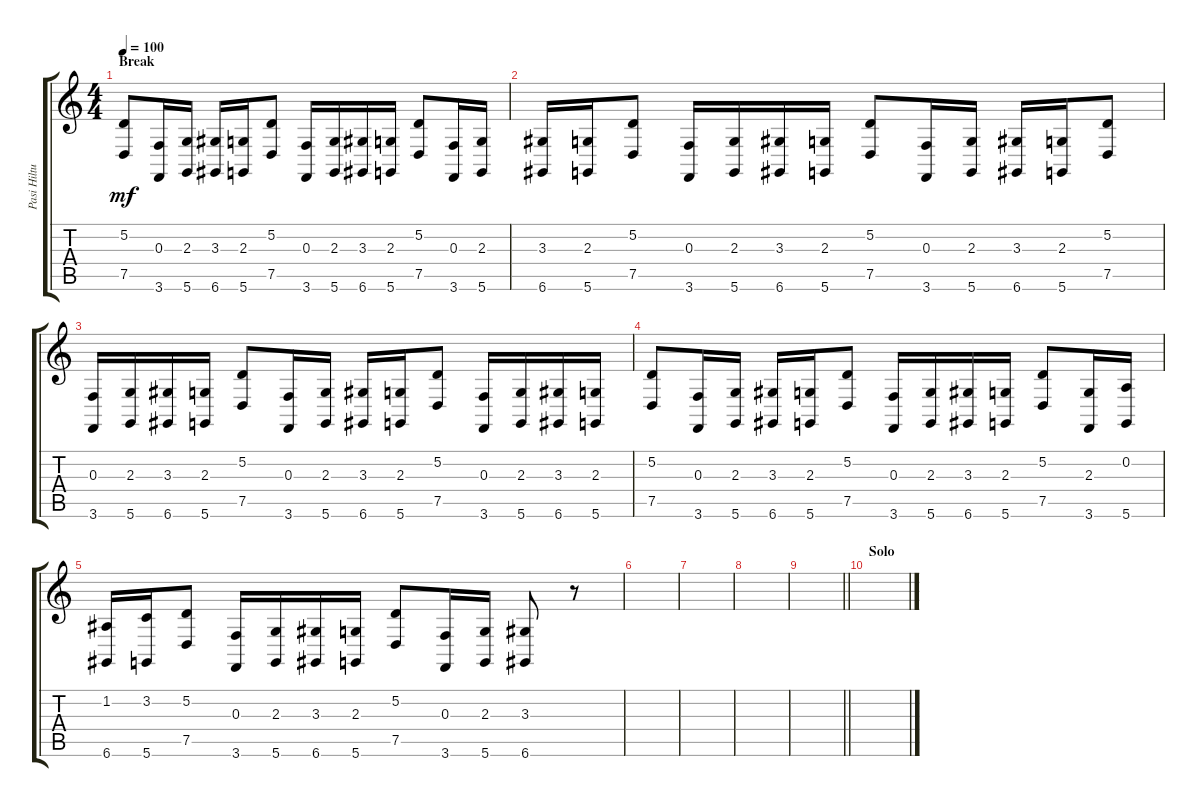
\track ("Pasi Hiltula" "Pasi Hiltu") {instrument pad1newage}
\staff {score tabs}
\tuning (D4 A3 F3 C3 G2 D2) {hide}
\ts (4 4)
\section ("" "Break")
\tempo 100
\clef g2
\ks c
(5.2 7.5).8{dy mf instrument stringensemble1} (0.3 3.6).16 (2.3 5.6).16 (3.3 6.6).16 (2.3 5.6).16 (5.2 7.5).8 (0.3 3.6).16 (2.3 5.6).16 (3.3 6.6).16 (2.3 5.6).16 (5.2 7.5).8 (0.3 3.6).16 (2.3 5.6).16 |
(3.3 6.6).16 (2.3 5.6).16 (5.2 7.5).8 (0.3 3.6).16 (2.3 5.6).16 (3.3 6.6).16 (2.3 5.6).16 (5.2 7.5).8 (0.3 3.6).16 (2.3 5.6).16 (3.3 6.6).16 (2.3 5.6).16 (5.2 7.5).8 |
(0.3 3.6).16 (2.3 5.6).16 (3.3 6.6).16 (2.3 5.6).16 (5.2 7.5).8 (0.3 3.6).16 (2.3 5.6).16 (3.3 6.6).16 (2.3 5.6).16 (5.2 7.5).8 (0.3 3.6).16 (2.3 5.6).16 (3.3 6.6).16 (2.3 5.6).16 |
(5.2 7.5).8 (0.3 3.6).16 (2.3 5.6).16 (3.3 6.6).16 (2.3 5.6).16 (5.2 7.5).8 (0.3 3.6).16 (2.3 5.6).16 (3.3 6.6).16 (2.3 5.6).16 (5.2 7.5).8 (2.3 3.6).16 (0.2 5.6).16 |
(1.2 6.6).16 (3.2 5.6).16 (5.2 7.5).8 (0.3 3.6).16 (2.3 5.6).16 (3.3 6.6).16 (2.3 5.6).16 (5.2 7.5).8 (0.3 3.6).16 (2.3 5.6).16 (3.3 6.6).8 r.8 |
|
|
|
\barLineRight lightlight
|
\section ("" "Solo")
